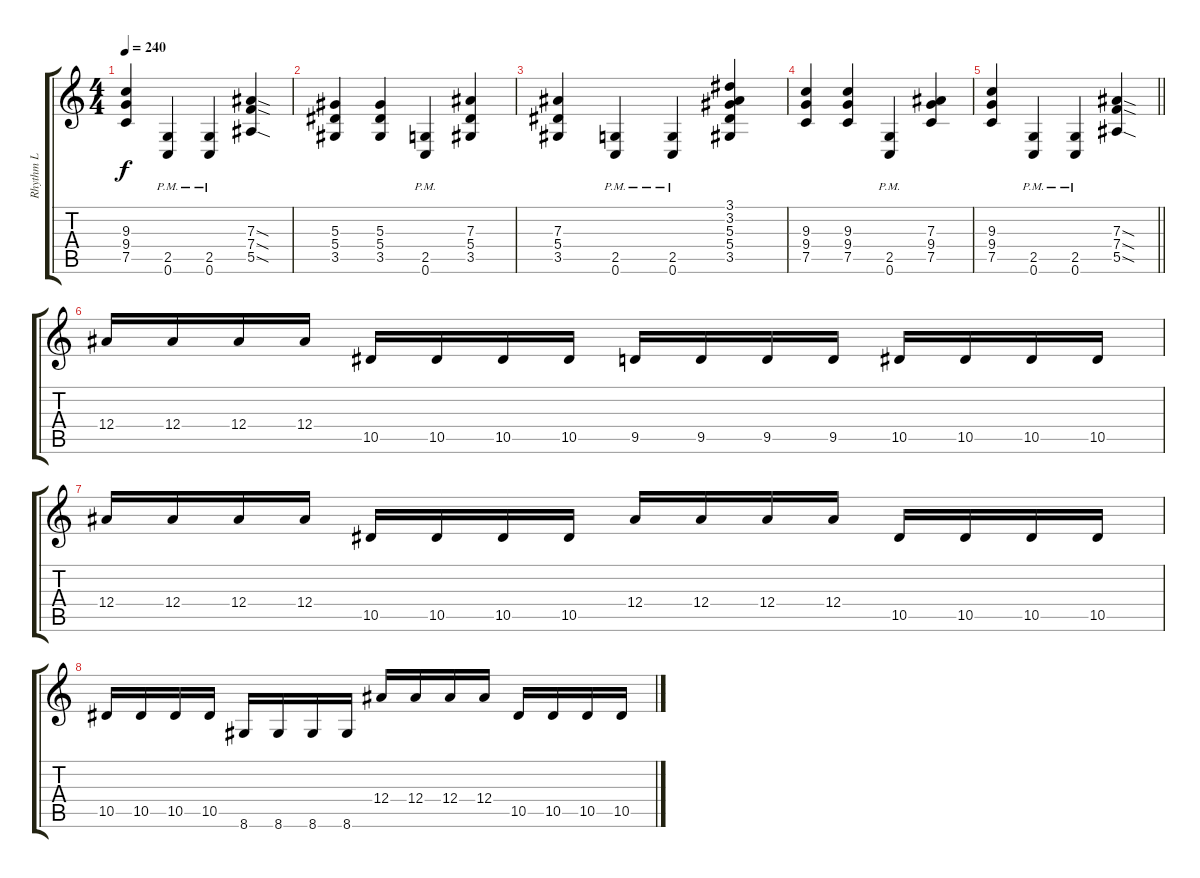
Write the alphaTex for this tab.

\track ("Rhythm L" "Rhythm L") {instrument distortionguitar}
\staff {score tabs}
\tuning (C4 G3 Eb3 Bb2 F2 C2) {hide}
\ts (4 4)
\tempo 240
\clef g2
\ks c
(9.3 9.4 7.5).4{dy f} (2.5{pm} 0.6{pm}).4 (2.5{pm} 0.6{pm}).4 (7.3{sod} 7.4{sod} 5.5{sod}).4 |
(5.3 5.4 3.5).4 (5.3 5.4 3.5).4 (2.5{pm} 0.6{pm}).4 (7.3 5.4 3.5).4 |
(7.3 5.4 3.5).4 (2.5{pm} 0.6{pm}).4 (2.5{pm} 0.6{pm}).4 (3.1 3.2 5.3 5.4 3.5).4 |
(9.3 9.4 7.5).4 (9.3 9.4 7.5).4 (2.5{pm} 0.6{pm}).4 (7.3 9.4 7.5).4 |
\barLineRight lightlight
(9.3 9.4 7.5).4 (2.5{pm} 0.6{pm}).4 (2.5{pm} 0.6{pm}).4 (7.3{sod} 7.4{sod} 5.5{sod}).4 |
\section ("" "")
12.4.16 12.4.16 12.4.16 12.4.16 10.5.16 10.5.16 10.5.16 10.5.16 9.5.16 9.5.16 9.5.16 9.5.16 10.5.16 10.5.16 10.5.16 10.5.16 |
12.4.16 12.4.16 12.4.16 12.4.16 10.5.16 10.5.16 10.5.16 10.5.16 12.4.16 12.4.16 12.4.16 12.4.16 10.5.16 10.5.16 10.5.16 10.5.16 |
10.5.16 10.5.16 10.5.16 10.5.16 8.6.16 8.6.16 8.6.16 8.6.16 12.4.16 12.4.16 12.4.16 12.4.16 10.5.16 10.5.16 10.5.16 10.5.16
